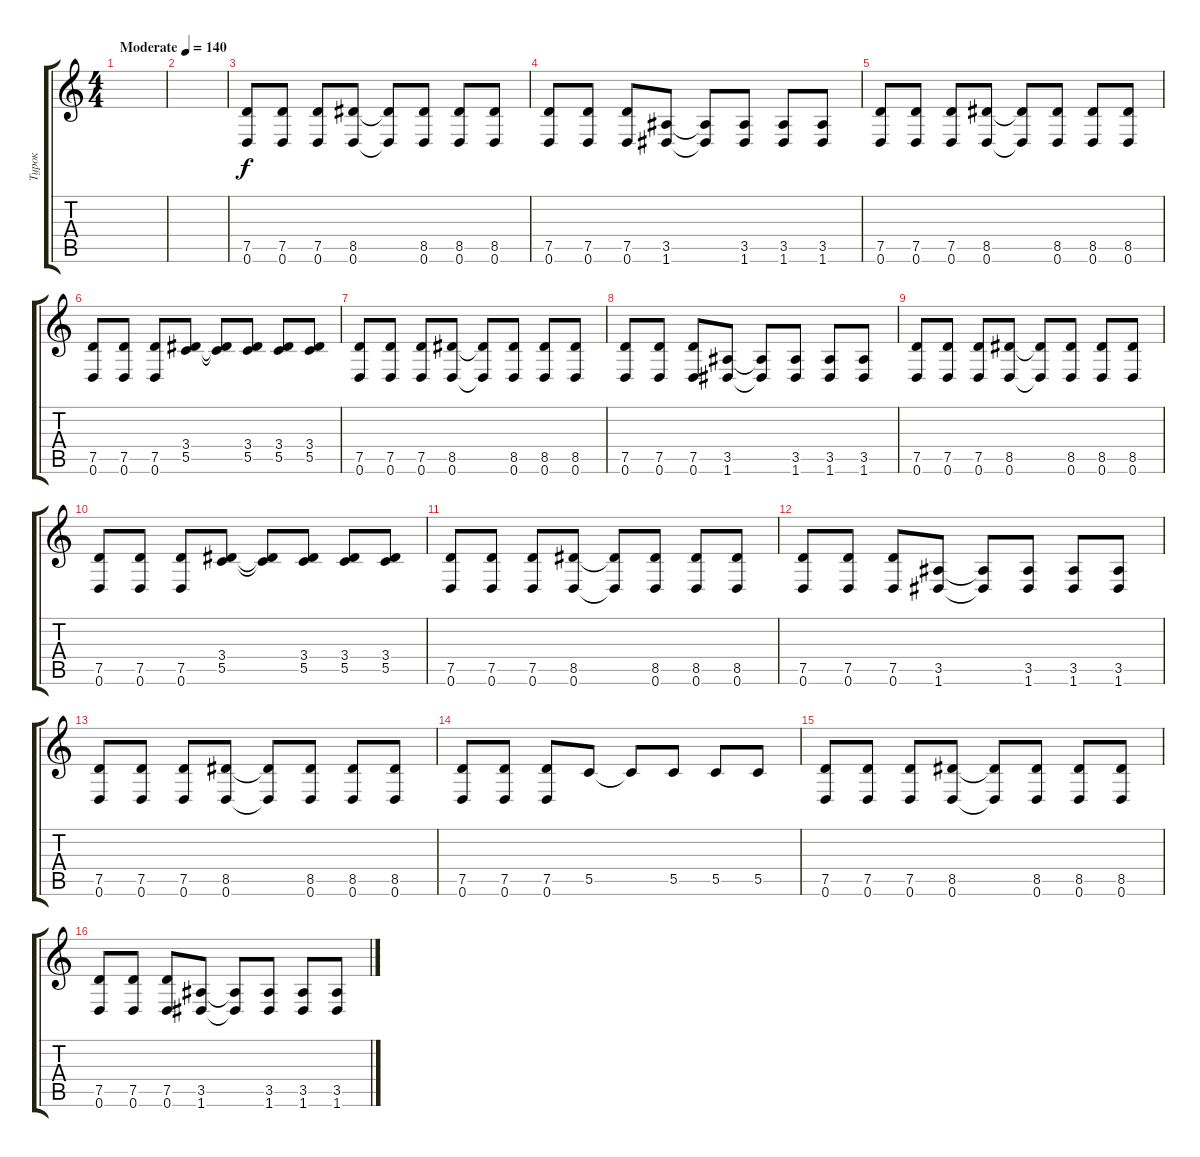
\track ("Турок" "Турок") {instrument distortionguitar}
\staff {score tabs}
\tuning (D4 A3 F3 C3 G2 D2) {hide}
\ts (4 4)
\tempo (140 "Moderate")
\clef g2
\ks c
|
|
(7.5 0.6).8 (7.5 0.6).8 (7.5 0.6).8 (8.5 0.6).8 (8.5{t} 0.6{t}).8 (8.5 0.6).8 (8.5 0.6).8 (8.5 0.6).8 |
(7.5 0.6).8 (7.5 0.6).8 (7.5 0.6).8 (3.5 1.6).8 (3.5{t} 1.6{t}).8 (3.5 1.6).8 (3.5 1.6).8 (3.5 1.6).8 |
(7.5 0.6).8 (7.5 0.6).8 (7.5 0.6).8 (8.5 0.6).8 (8.5{t} 0.6{t}).8 (8.5 0.6).8 (8.5 0.6).8 (8.5 0.6).8 |
(7.5 0.6).8 (7.5 0.6).8 (7.5 0.6).8 (3.4 5.5).8 (3.4{t} 5.5{t}).8 (3.4 5.5).8 (3.4 5.5).8 (3.4 5.5).8 |
(7.5 0.6).8 (7.5 0.6).8 (7.5 0.6).8 (8.5 0.6).8 (8.5{t} 0.6{t}).8 (8.5 0.6).8 (8.5 0.6).8 (8.5 0.6).8 |
(7.5 0.6).8 (7.5 0.6).8 (7.5 0.6).8 (3.5 1.6).8 (3.5{t} 1.6{t}).8 (3.5 1.6).8 (3.5 1.6).8 (3.5 1.6).8 |
(7.5 0.6).8 (7.5 0.6).8 (7.5 0.6).8 (8.5 0.6).8 (8.5{t} 0.6{t}).8 (8.5 0.6).8 (8.5 0.6).8 (8.5 0.6).8 |
(7.5 0.6).8 (7.5 0.6).8 (7.5 0.6).8 (3.4 5.5).8 (3.4{t} 5.5{t}).8 (3.4 5.5).8 (3.4 5.5).8 (3.4 5.5).8 |
(7.5 0.6).8 (7.5 0.6).8 (7.5 0.6).8 (8.5 0.6).8 (8.5{t} 0.6{t}).8 (8.5 0.6).8 (8.5 0.6).8 (8.5 0.6).8 |
(7.5 0.6).8 (7.5 0.6).8 (7.5 0.6).8 (3.5 1.6).8 (3.5{t} 1.6{t}).8 (3.5 1.6).8 (3.5 1.6).8 (3.5 1.6).8 |
(7.5 0.6).8 (7.5 0.6).8 (7.5 0.6).8 (8.5 0.6).8 (8.5{t} 0.6{t}).8 (8.5 0.6).8 (8.5 0.6).8 (8.5 0.6).8 |
(7.5 0.6).8 (7.5 0.6).8 (7.5 0.6).8 5.5.8 5.5{t}.8 5.5.8 5.5.8 5.5.8 |
(7.5 0.6).8 (7.5 0.6).8 (7.5 0.6).8 (8.5 0.6).8 (8.5{t} 0.6{t}).8 (8.5 0.6).8 (8.5 0.6).8 (8.5 0.6).8 |
(7.5 0.6).8 (7.5 0.6).8 (7.5 0.6).8 (3.5 1.6).8 (3.5{t} 1.6{t}).8 (3.5 1.6).8 (3.5 1.6).8 (3.5 1.6).8
